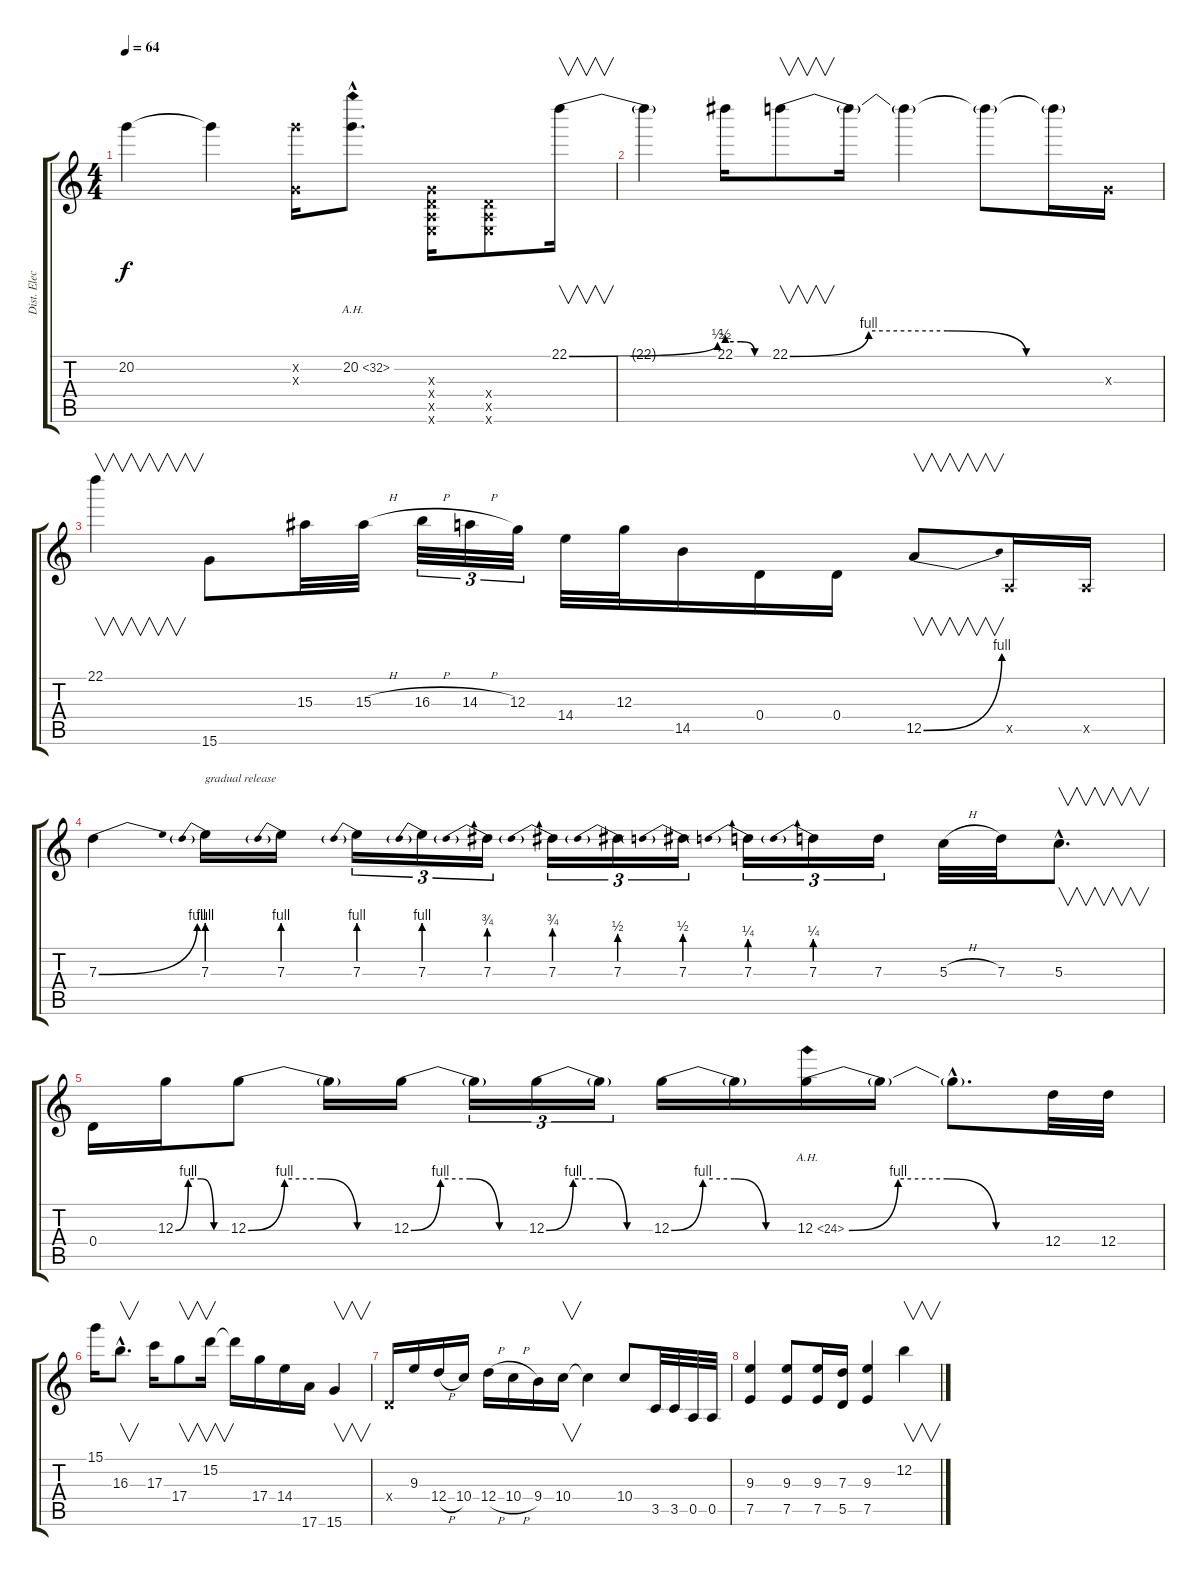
\track ("Dist. Elec." "Dist. Elec") {instrument distortionguitar}
\staff {score tabs}
\tuning (E4 B3 G3 D3 A2 E2) {hide}
\ts (4 4)
\tempo 64
\clef g2
\ks c
20.2{t}.4{dy f} 20.2{t}.4 (20.2{x} 0.3{x}).16 20.2{ah 12 hac}.8{d} (0.3{x} 0.4{x} 0.5{x} 0.6{x}).16 (0.4{x} 0.5{x} 0.6{x}).8 22.1{be (bend 0 0 60 2)}.16{v} |
22.1{t}.4 22.1{be (custom 0 2 20 2 40 0 60 0)}.16 22.1{be (custom 0 0 15 4 30 4 45 0 60 0)}.8{v} 22.1{t}.16 22.1{t}.4 22.1{t}.8 22.1{t}.16 0.3{x}.16 |
22.1.4{v} 15.6.8 15.3.32 15.3{h}.32 16.3{h}.32{tu (3 2)} 14.3{h}.32{tu (3 2)} 12.3.32{tu (3 2)} 14.4.32 12.3.32 14.5.16 0.4.16 0.4.16 12.5{be (bend 0 0 60 4)}.8{v} 0.5{x}.16 0.5{x}.16 |
7.3{be (bend 0 0 60 4)}.4 7.3{be (prebend 0 4 60 4)}.16{txt "gradual release"} 7.3{be (prebend 0 4 60 4)}.16 7.3{be (prebend 0 4 60 4)}.16{tu (3 2)} 7.3{be (prebend 0 4 60 4)}.16{tu (3 2)} 7.3{be (prebend 0 3 60 3)}.16{tu (3 2)} 7.3{be (prebend 0 3 60 3)}.16{tu (3 2)} 7.3{be (prebend 0 2 60 2)}.16{tu (3 2)} 7.3{be (prebend 0 2 60 2)}.16{tu (3 2)} 7.3{be (prebend 0 1 60 1)}.16{tu (3 2)} 7.3{be (prebend 0 1 60 1)}.16{tu (3 2)} 7.3.16{tu (3 2)} 5.3{h}.32 7.3.32 5.3{hac}.8{v d} |
0.4.16 12.3{be (custom 0 0 15 4 30 4 45 0 60 0)}.16 12.3{be (custom 0 0 15 4 30 4 45 0 60 0)}.8 12.3{t}.16 12.3{be (custom 0 0 15 4 30 4 45 0 60 0)}.16 12.3{t}.16{tu (3 2)} 12.3{be (custom 0 0 15 4 30 4 45 0 60 0)}.16{tu (3 2)} 12.3{t}.16{tu (3 2)} 12.3{be (custom 0 0 15 4 30 4 45 0 60 0)}.16 12.3{t}.16 12.3{be (custom 0 0 15 4 30 4 45 0 60 0) ah 12}.16 12.3{t}.16 12.3{hac t}.8{d} 12.4.32 12.4.32 |
15.1.16 16.3{hac}.8{v d} 17.3.16 17.4.8{v} 15.2.16{v} 15.2{t}.16 17.4.16 14.4.16 17.6.16 15.6.4{v} |
0.4{x}.16 9.3.16 12.4{h}.16 10.4.16 12.4{h}.16 10.4{h}.16 9.4.16 10.4.16{v} 10.4{t}.4 10.4.8 3.5.32 3.5.32 0.5.32 0.5.32 |
(9.3 7.5).4 (9.3 7.5).8 (9.3 7.5).16 (7.3 5.5).16 (9.3 7.5).4 12.2.4{v}
